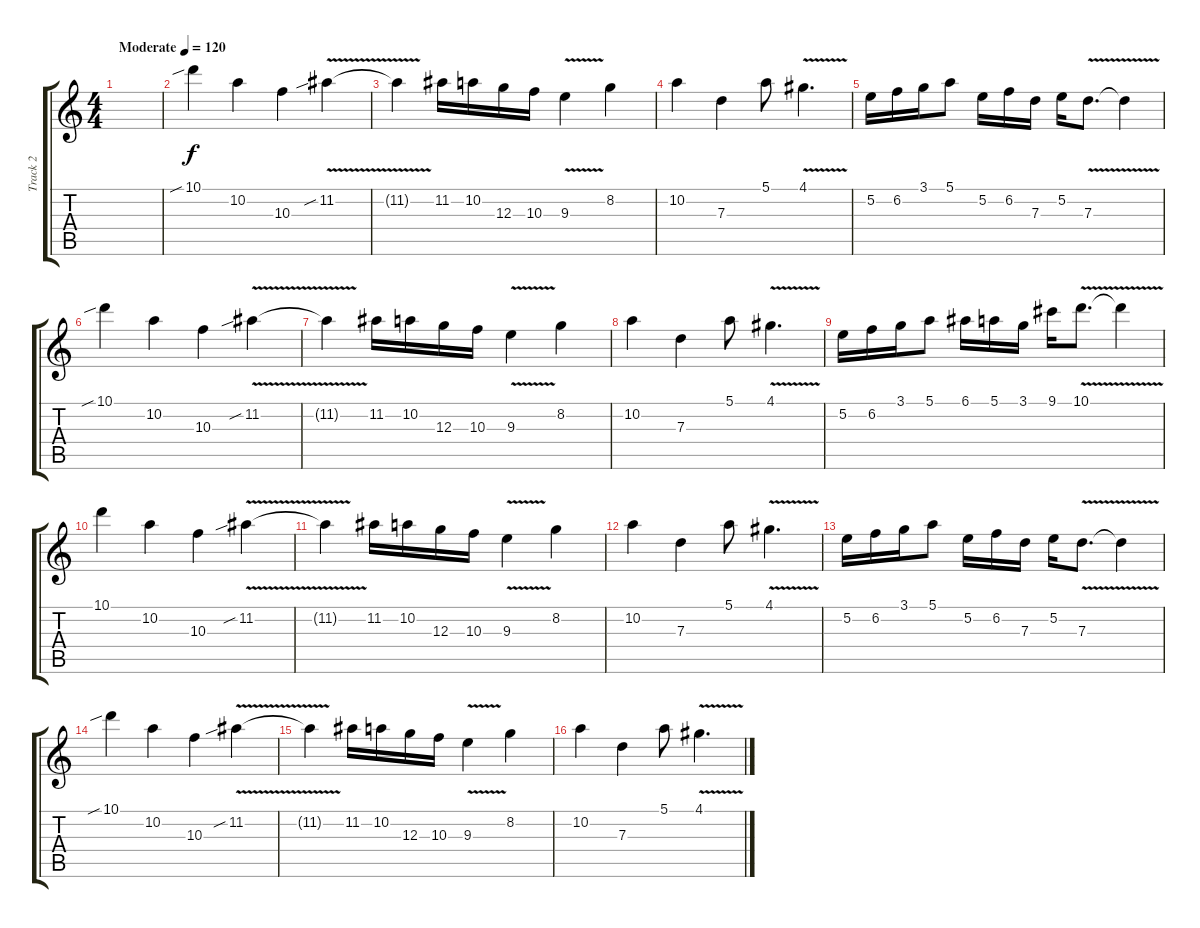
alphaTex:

\track ("Track 2" "Track 2") {instrument overdrivenguitar}
\staff {score tabs}
\tuning (E4 B3 G3 D3 A2 E2) {hide}
\ts (4 4)
\tempo (120 "Moderate")
\clef g2
\ks c
|
10.1{sib}.4 10.2.4 10.3.4 11.2{v sib}.4 |
11.2{t}.4 11.2.16 10.2.16 12.3.16 10.3.16 9.3{v}.4 8.2.4 |
10.2.4 7.3.4 5.1.8 4.1{v}.4{d} |
5.2.16 6.2.16 3.1.16 5.1.8 5.2.16 6.2.16 7.3.16 5.2.16 7.3{v}.8{d} 7.3{t}.4 |
10.1{sib}.4 10.2.4 10.3.4 11.2{v sib}.4 |
11.2{t}.4 11.2.16 10.2.16 12.3.16 10.3.16 9.3{v}.4 8.2.4 |
10.2.4 7.3.4 5.1.8 4.1{v}.4{d} |
5.2.16 6.2.16 3.1.16 5.1.8 6.1.16 5.1.16 3.1.16 9.1.16 10.1{v}.8{d} 10.1{t}.4 |
10.1.4 10.2.4 10.3.4 11.2{v sib}.4 |
11.2{t}.4 11.2.16 10.2.16 12.3.16 10.3.16 9.3{v}.4 8.2.4 |
10.2.4 7.3.4 5.1.8 4.1{v}.4{d} |
5.2.16 6.2.16 3.1.16 5.1.8 5.2.16 6.2.16 7.3.16 5.2.16 7.3{v}.8{d} 7.3{t}.4 |
10.1{sib}.4 10.2.4 10.3.4 11.2{v sib}.4 |
11.2{t}.4 11.2.16 10.2.16 12.3.16 10.3.16 9.3{v}.4 8.2.4 |
10.2.4 7.3.4 5.1.8 4.1{v}.4{d}
